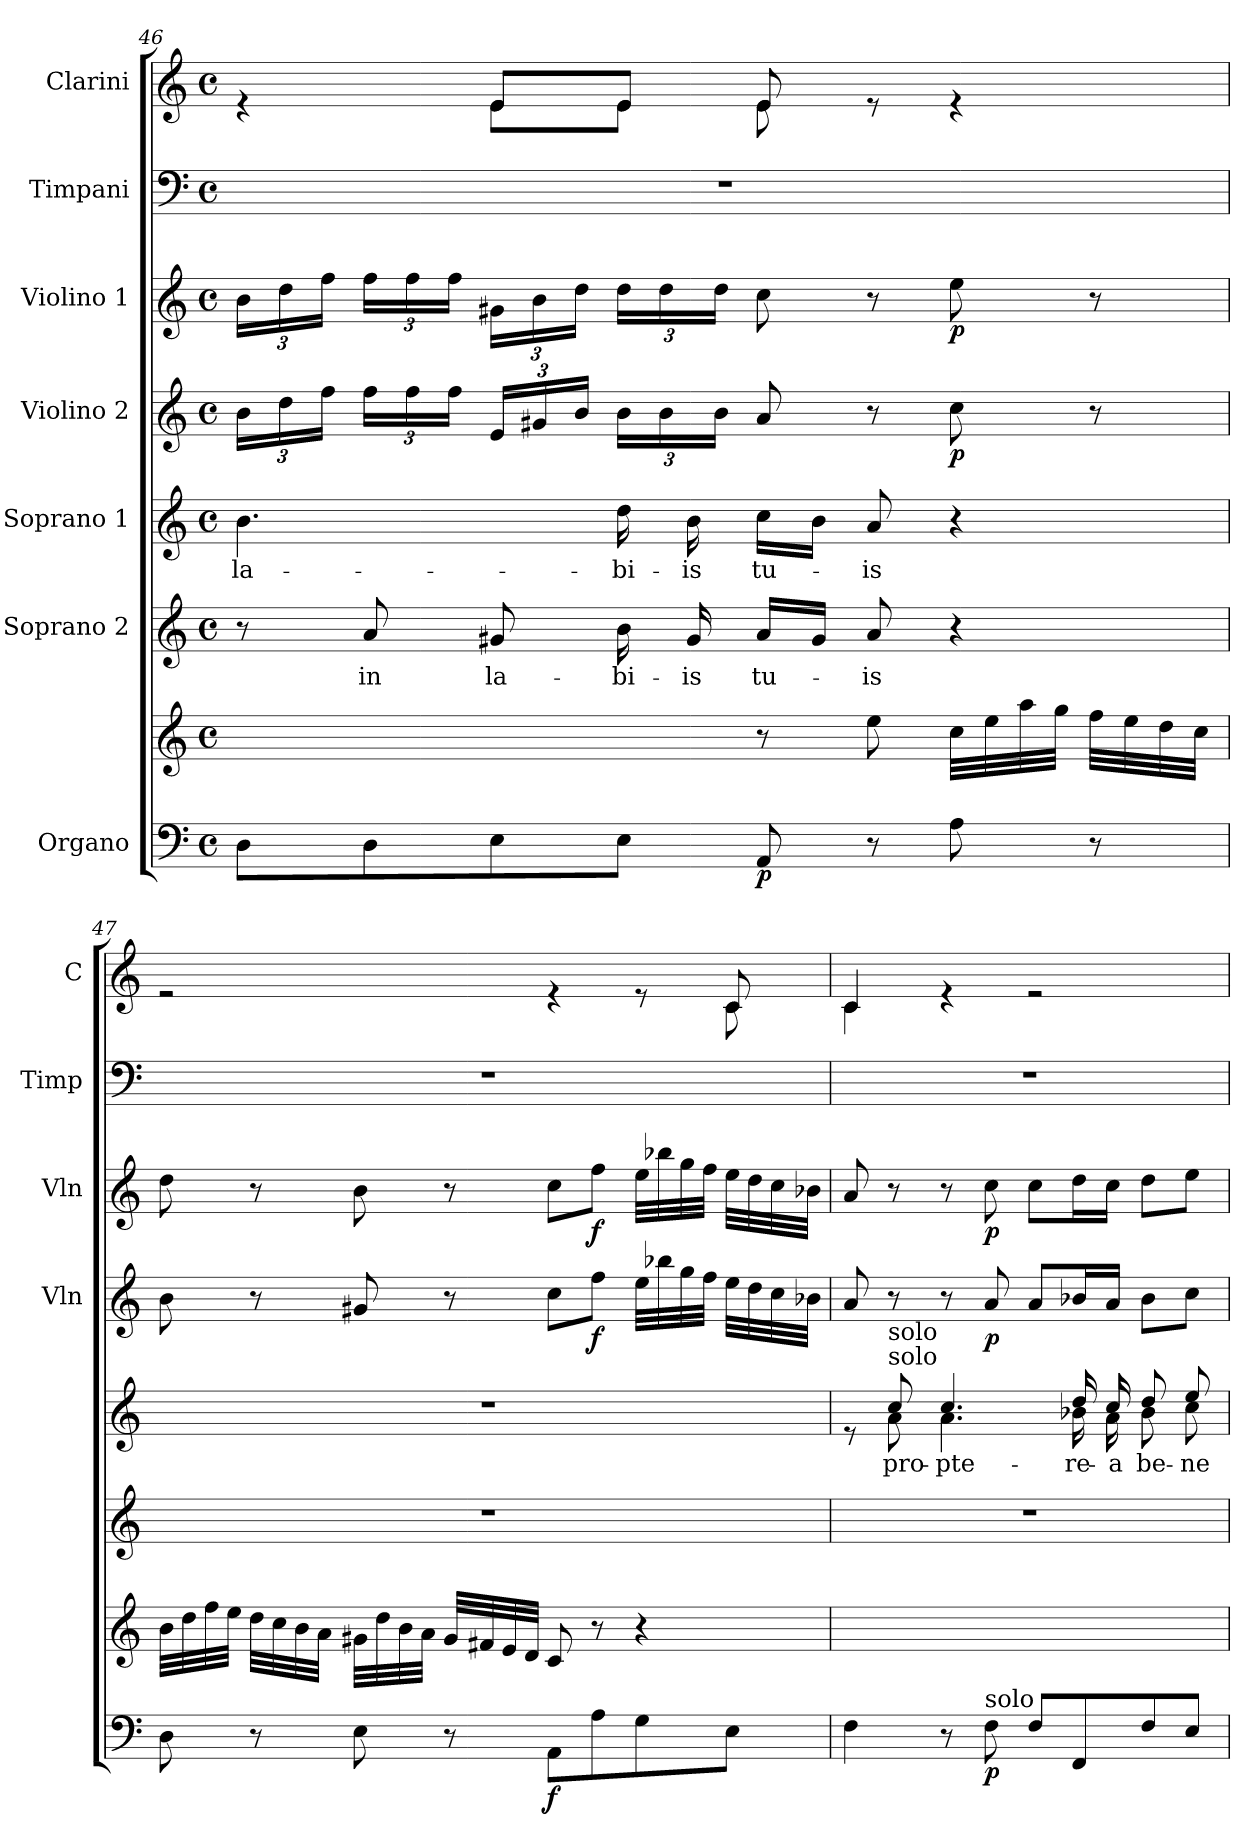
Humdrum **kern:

**kern	**kern	**dynam	**kern	**text	**kern	**text	**kern	**dynam	**kern	**dynam	**kern	**kern
*part7	*part7	*part7	*part6	*part6	*part5	*part5	*part4	*part4	*part3	*part3	*part2	*part1
*staff8	*staff7	*staff7/8	*staff6	*staff6	*staff5	*staff5	*staff4	*staff4	*staff3	*staff3	*staff2	*staff1
*I"Organo	*	*	*I"Soprano 2	*	*I"Soprano 1	*	*I"Violino 2	*	*I"Violino 1	*	*I"Timpani	*I"Clarini
*	*	*	*	*	*	*	*I'Vln	*	*I'Vln	*	*I'Timp	*I'C
*clefF4	*clefG2	*	*clefG2	*	*clefG2	*	*clefG2	*	*clefG2	*	*clefF4	*clefG2
*k[]	*k[]	*	*k[]	*	*k[]	*	*k[]	*	*k[]	*	*k[]	*k[]
*M4/4	*M4/4	*	*M4/4	*	*M4/4	*	*M4/4	*	*M4/4	*	*M4/4	*M4/4
*met(c)	*met(c)	*	*met(c)	*	*met(c)	*	*met(c)	*	*met(c)	*	*met(c)	*met(c)
=46	=46	=46	=46	=46	=46	=46	=46	=46	=46	=46	=46	=46
!	!	!	!	!	!	!LO:LY:b	!	!	!	!	!	!
*	*	*	*	*	*	*	*Xbrackettup	*	*Xbrackettup	*	*	*
*	*	*	*	*	*	*	*	*	*	*	*	*^
8D\L	2ryy	.	8r	.	4.b\	la-	24b\LL	.	24b\LL	.	1r	4re	4ryy
.	.	.	.	.	.	.	24dd\	.	24dd\	.	.	.	.
.	.	.	.	.	.	.	24ff\JJ	.	24ff\JJ	.	.	.	.
!	!	!	!	!LO:LY:b	!	!	!	!	!	!	!	!	!
8D\	.	.	8a/	in	.	.	24ff\LL	.	24ff\LL	.	.	.	.
.	.	.	.	.	.	.	24ff\	.	24ff\	.	.	.	.
.	.	.	.	.	.	.	24ff\JJ	.	24ff\JJ	.	.	.	.
!	!	!	!	!LO:LY:b	!	!	!	!	!	!	!	!	!
8E\	.	.	8g#X/	la-	.	.	24e/LL	.	24g#X\LL	.	.	8e/L	8e\L
.	.	.	.	.	.	.	24g#X/	.	24b\	.	.	.	.
.	.	.	.	.	.	.	24b/JJ	.	24dd\JJ	.	.	.	.
!	!	!	!	!LO:LY:b	!	!LO:LY:b	!	!	!	!	!	!	!
8E\J	.	.	16b\	-bi-	16dd\	-bi-	24b\LL	.	24dd\LL	.	.	8e/J	8e\J
.	.	.	.	.	.	.	24b\	.	24dd\	.	.	.	.
!	!	!	!	!LO:LY:b	!	!LO:LY:b	!	!	!	!	!	!	!
.	.	.	16g#/	-is	16b\	-is	.	.	.	.	.	.	.
.	.	.	.	.	.	.	24b\JJ	.	24dd\JJ	.	.	.	.
!	!	!LO:DY:b=2	!	!LO:LY:b	!	!LO:LY:b	!	!	!	!	!	!	!
8AA/	8r	p	16a/LL	tu-	16cc\LL	tu-	8a/	.	8cc\	.	.	8e/	8e\
.	.	.	16g#/JJ	.	16b\JJ	.	.	.	.	.	.	.	.
!	!	!	!	!LO:LY:b	!	!LO:LY:b	!	!	!	!	!	!	!
8r	8ee\	.	8a/	-is	8a/	-is	8r	.	8r	.	.	8re	4.ryy
!	!	!	!	!	!	!	!	!LO:DY:b	!	!LO:DY:b	!	!	!
8A\	32cc\LLL	.	4r	.	4r	.	8cc\	p	8ee\	p	.	4re	.
.	32ee\	.	.	.	.	.	.	.	.	.	.	.	.
.	32aa\	.	.	.	.	.	.	.	.	.	.	.	.
.	32gg\JJJ	.	.	.	.	.	.	.	.	.	.	.	.
8r	32ff\LLL	.	.	.	.	.	8r	.	8r	.	.	.	.
.	32ee\	.	.	.	.	.	.	.	.	.	.	.	.
.	32dd\	.	.	.	.	.	.	.	.	.	.	.	.
.	32cc\JJJ	.	.	.	.	.	.	.	.	.	.	.	.
!!LO:PB:g=z	!!
=47	=47	=47	=47	=47	=47	=47	=47	=47	=47	=47	=47	=47	=47
8D\	32b\LLL	.	1r	.	1r	.	8b\	.	8dd\	.	1r	2re	2..ryy
.	32dd\	.	.	.	.	.	.	.	.	.	.	.	.
.	32ff\	.	.	.	.	.	.	.	.	.	.	.	.
.	32ee\JJJ	.	.	.	.	.	.	.	.	.	.	.	.
8r	32dd\LLL	.	.	.	.	.	8r	.	8r	.	.	.	.
.	32cc\	.	.	.	.	.	.	.	.	.	.	.	.
.	32b\	.	.	.	.	.	.	.	.	.	.	.	.
.	32a\JJJ	.	.	.	.	.	.	.	.	.	.	.	.
8E\	32g#X\LLL	.	.	.	.	.	8g#X/	.	8b\	.	.	.	.
.	32dd\	.	.	.	.	.	.	.	.	.	.	.	.
.	32b\	.	.	.	.	.	.	.	.	.	.	.	.
.	32a\JJJ	.	.	.	.	.	.	.	.	.	.	.	.
8r	32g#/LLL	.	.	.	.	.	8r	.	8r	.	.	.	.
.	32f#X/	.	.	.	.	.	.	.	.	.	.	.	.
.	32e/	.	.	.	.	.	.	.	.	.	.	.	.
.	32d/JJJ	.	.	.	.	.	.	.	.	.	.	.	.
!	!	!LO:DY:b=2	!	!	!	!	!	!	!	!	!	!	!
8AA\L	8c/	f	.	.	.	.	8cc\L	.	8cc\L	.	.	4re	.
!	!	!	!	!	!	!	!	!LO:DY:b	!	!LO:DY:b	!	!	!
8A\	8r	.	.	.	.	.	8ff\J	f	8ff\J	f	.	.	.
8G\	4r	.	.	.	.	.	32ee\LLL	.	32ee\LLL	.	.	8re	.
.	.	.	.	.	.	.	32bb-X\	.	32bb-X\	.	.	.	.
.	.	.	.	.	.	.	32gg\	.	32gg\	.	.	.	.
.	.	.	.	.	.	.	32ff\JJJ	.	32ff\JJJ	.	.	.	.
8E\J	.	.	.	.	.	.	32ee\LLL	.	32ee\LLL	.	.	8c/	8c\
.	.	.	.	.	.	.	32dd\	.	32dd\	.	.	.	.
.	.	.	.	.	.	.	32cc\	.	32cc\	.	.	.	.
.	.	.	.	.	.	.	32b-X\JJJ	.	32b-X\JJJ	.	.	.	.
=48	=48	=48	=48	=48	=48	=48	=48	=48	=48	=48	=48	=48	=48
*	*	*	*	*	*^	*	*	*	*	*	*	*	*
4F\	1ryy	.	1r	.	8re	8ryy	.	8a/	.	8a/	.	1r	4c/	4c\
!	!	!	!	!	!LO:TX:a:t=solo	!	!	!	!	!	!	!	!	!
!	!	!	!	!	!LO:TX:a:t=solo	!	!	!	!	!	!	!	!	!
!	!	!	!	!	!	!	!LO:LY:b	!	!	!	!	!	!	!
.	.	.	.	.	8cc/	8a\	pro-	8r	.	8r	.	.	.	.
!	!	!	!	!	!	!	!LO:LY:b	!	!	!	!	!	!	!
8r	.	.	.	.	4.cc/	4.a\	-pte-	8r	.	8r	.	.	4re	2.ryy
!LO:TX:a:t=solo	!	!	!	!	!	!	!	!	!	!	!	!	!	!
!	!	!LO:DY:b=2	!	!	!	!	!	!	!LO:DY:b	!	!LO:DY:b	!	!	!
8F\	.	p	.	.	.	.	.	8a/	p	8cc\	p	.	.	.
8F/L	.	.	.	.	.	.	.	8a/L	.	8cc\L	.	.	2re	.
!	!	!	!	!	!	!	!LO:LY:b	!	!	!	!	!	!	!
8FF/	.	.	.	.	16dd/	16b-X\	-re-	16b-X/L	.	16dd\L	.	.	.	.
!	!	!	!	!	!	!	!LO:LY:b	!	!	!	!	!	!	!
.	.	.	.	.	16cc/	16a\	-a	16a/JJ	.	16cc\JJ	.	.	.	.
!	!	!	!	!	!	!	!LO:LY:b	!	!	!	!	!	!	!
8F/	.	.	.	.	8dd/	8b-\	be-	8b-\L	.	8dd\L	.	.	.	.
!	!	!	!	!	!	!	!LO:LY:b	!	!	!	!	!	!	!
8E/J	.	.	.	.	8ee/	8cc\	-ne-	8cc\J	.	8ee\J	.	.	.	.
*	*	*	*	*	*v	*v	*	*	*	*	*	*	*v	*v
=	=	=	=	=	=	=	=	=	=	=	=	=
*-	*-	*-	*-	*-	*-	*-	*-	*-	*-	*-	*-	*-
